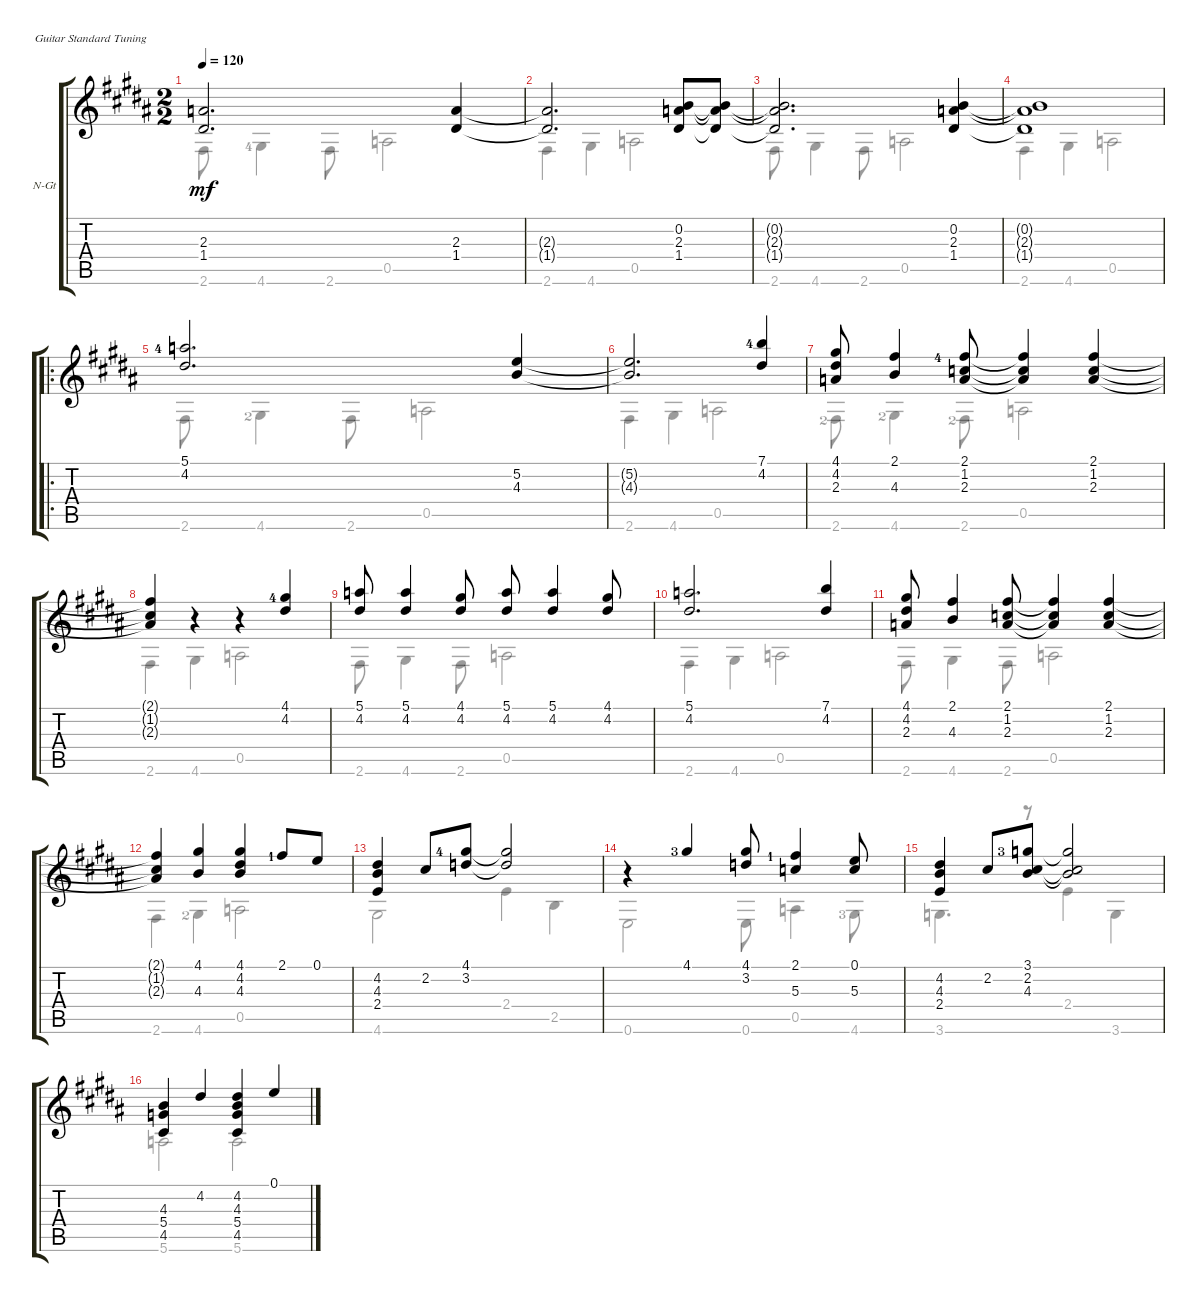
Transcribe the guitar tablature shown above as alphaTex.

\defaultSystemsLayout 4
\bracketExtendMode groupsimilarinstruments
\firstSystemTrackNameOrientation horizontal
\otherSystemsTrackNameOrientation horizontal
\track ("Nylon Guitar" "N-Gt") {instrument acousticguitarnylon}
\staff {score tabs}
\tuning (E4 B3 G3 D3 A2 E2)
\voice
\ts (2 2)
\tempo 120
\clef g2
\ks b
(2.3 1.4).2{d dy mf instrument acousticguitarnylon} (1.4 2.3).4 |
(2.3{t} 1.4{t}).2{d} (2.3 0.2 1.4).8 (0.2{t} 2.3{t} 1.4{t}).8 |
(1.4{t} 2.3{t} 0.2{t}).2{d} (0.2 2.3 1.4).4 |
(1.4{t} 2.3{t} 0.2{t}).1 |
\ro
(5.1{lf 5} 4.2).2{d} (5.2 4.3).4 |
(4.3{t} 5.2{t}).2{d} (7.1{lf 5} 4.2).4 |
(4.1 2.3 4.2).8 (4.3 2.1).4 (2.1{lf 5} 1.2 2.3).8 (2.3{t} 1.2{t} 2.1{t}).4 (2.1 1.2 2.3).4 |
(2.3{t} 1.2{t} 2.1{t}).4 r.4 r.4 (4.1{lf 5} 4.2).4 |
(5.1 4.2).8 (4.2 5.1).4 (4.1 4.2).8 (5.1 4.2).8 (4.2 5.1).4 (4.1 4.2).8 |
(5.1 4.2).2{d} (4.2 7.1).4 |
(4.1 4.2 2.3).8 (4.3 2.1).4 (2.1 1.2 2.3).8 (2.3{t} 1.2{t} 2.1{t}).4 (2.1 1.2 2.3).4 |
(2.3{t} 1.2{t} 2.1{t}).4 (4.1 4.3).4 (4.3 4.2 4.1).4 2.1{lf 2}.8 0.1.8 |
(4.2 4.3 2.4).4 2.2.8 (4.1{lf 5} 3.2).8 (3.2{t} 4.1{t}).2 |
r.4 4.1{lf 4}.4 (4.1 3.2).8 (2.1{lf 2} 5.3).4 (5.3 0.1).8 |
(4.2 4.3 2.4).4 2.2.8 (3.1{lf 4} 2.2 4.3).8 (4.3{t} 2.2{t} 3.1{t}).2 |
(4.3 5.4 4.5).4 4.2.4 (4.2 4.3 5.4 4.5).4 0.1.4
\voice
\clef g2
\ottava regular
\simile none
\ks b
2.6.8{dy mf} 4.6{lf 5}.4 2.6.8 0.5.2 |
2.6.4 4.6.4 0.5.2 |
2.6.8 4.6.4 2.6.8 0.5.2 |
2.6.4 4.6.4 0.5.2 |
2.6.8 4.6{lf 3}.4 2.6.8 0.5.2 |
2.6.4 4.6.4 0.5.2 |
2.6{lf 3}.8 4.6{lf 3}.4 2.6{lf 3}.8 0.5.2 |
2.6.4 4.6.4 0.5.2 |
2.6.8 4.6.4 2.6.8 0.5.2 |
2.6.4 4.6.4 0.5.2 |
2.6.8 4.6.4 2.6.8 0.5.2 |
2.6.4 4.6{lf 3}.4 0.5.2 |
4.6.2 2.4.4 2.5.4 |
0.6.2 0.6.8 0.5.4 4.6{lf 4}.8 |
3.6.4{d} r.8 2.4.4 3.6.4 |
5.6.2 5.6.2
